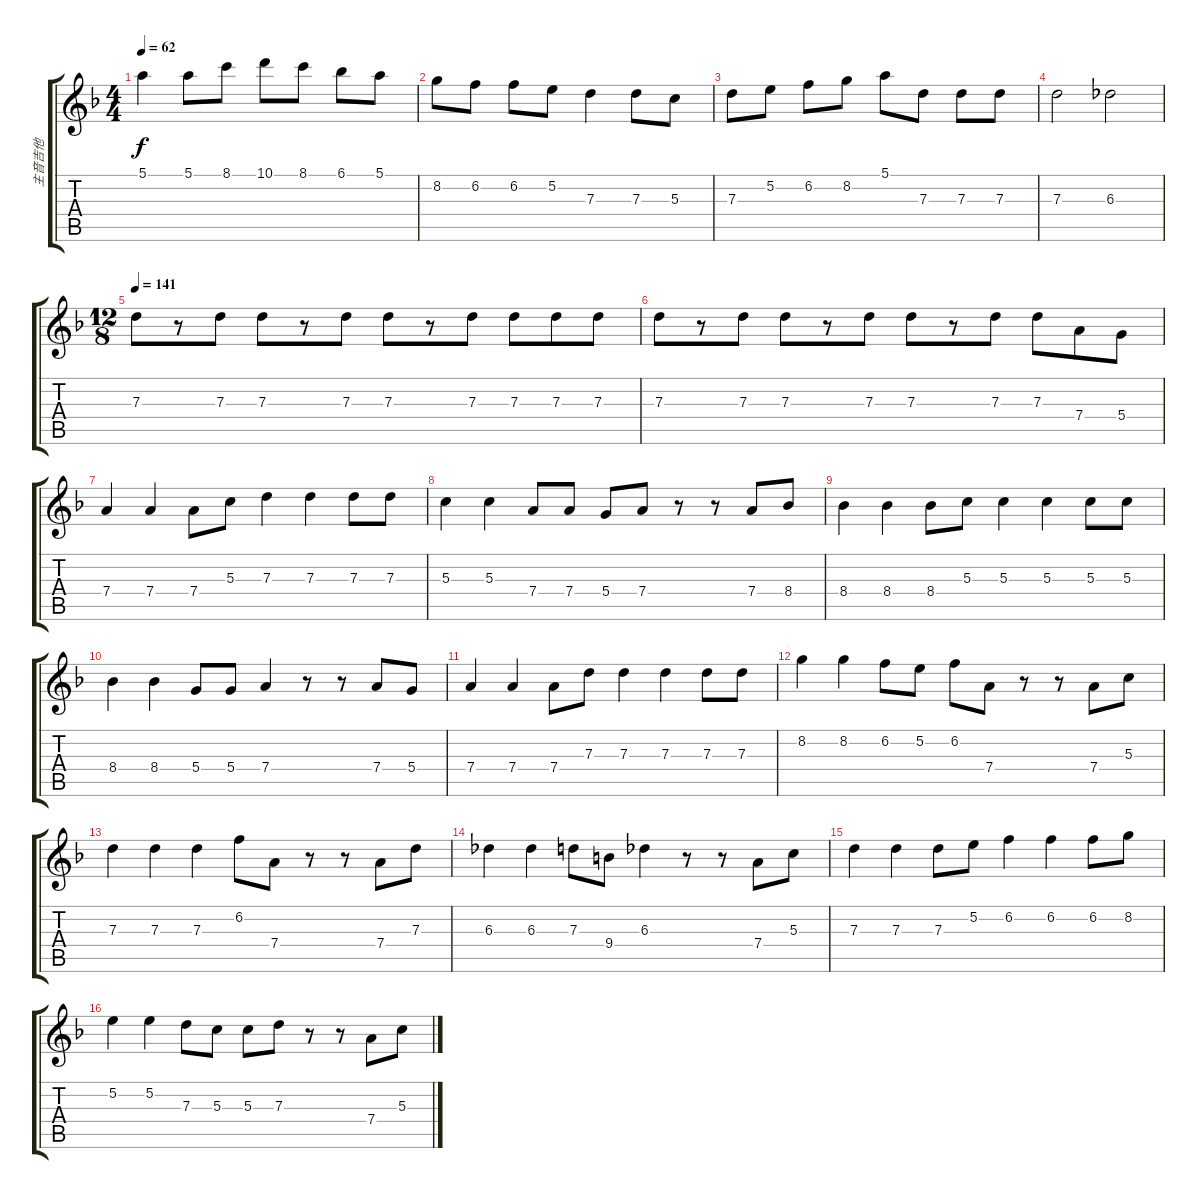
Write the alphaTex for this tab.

\track ("主音吉他" "主音吉他") {instrument electricguitarjazz}
\staff {score tabs}
\tuning (E4 B3 G3 D3 A2 E2) {hide}
\ts (4 4)
\tempo 62
\clef g2
\ks f
5.1{t}.4{dy f} 5.1.8 8.1.8 10.1.8 8.1.8 6.1.8 5.1.8 |
8.2.8 6.2.8 6.2.8 5.2.8 7.3.4 7.3.8 5.3.8 |
7.3.8 5.2.8 6.2.8 8.2.8 5.1.8 7.3.8 7.3.8 7.3.8 |
7.3.2 6.3.2 |
\ts (12 8)
\tempo 142
\tempo 141
7.3.8{volume 13} r.8 7.3.8 7.3.8 r.8 7.3.8 7.3.8 r.8 7.3.8 7.3.8 7.3.8 7.3.8 |
7.3.8 r.8 7.3.8 7.3.8 r.8 7.3.8 7.3.8 r.8 7.3.8 7.3.8 7.4.8 5.4.8 |
7.4.4 7.4.4 7.4.8 5.3.8 7.3.4 7.3.4 7.3.8 7.3.8 |
5.3.4 5.3.4 7.4.8 7.4.8 5.4.8 7.4.8 r.8 r.8 7.4.8 8.4.8 |
8.4.4 8.4.4 8.4.8 5.3.8 5.3.4 5.3.4 5.3.8 5.3.8 |
8.4.4 8.4.4 5.4.8 5.4.8 7.4.4 r.8 r.8 7.4.8 5.4.8 |
7.4.4 7.4.4 7.4.8 7.3.8 7.3.4 7.3.4 7.3.8 7.3.8 |
8.2.4 8.2.4 6.2.8 5.2.8 6.2.8 7.4.8 r.8 r.8 7.4.8 5.3.8 |
7.3.4 7.3.4 7.3.4 6.2.8 7.4.8 r.8 r.8 7.4.8 7.3.8 |
6.3.4 6.3.4 7.3.8 9.4.8 6.3.4 r.8 r.8 7.4.8{volume 16} 5.3.8 |
7.3.4 7.3.4 7.3.8 5.2.8 6.2.4 6.2.4 6.2.8 8.2.8 |
5.2.4 5.2.4 7.3.8 5.3.8 5.3.8 7.3.8 r.8 r.8 7.4.8 5.3.8
